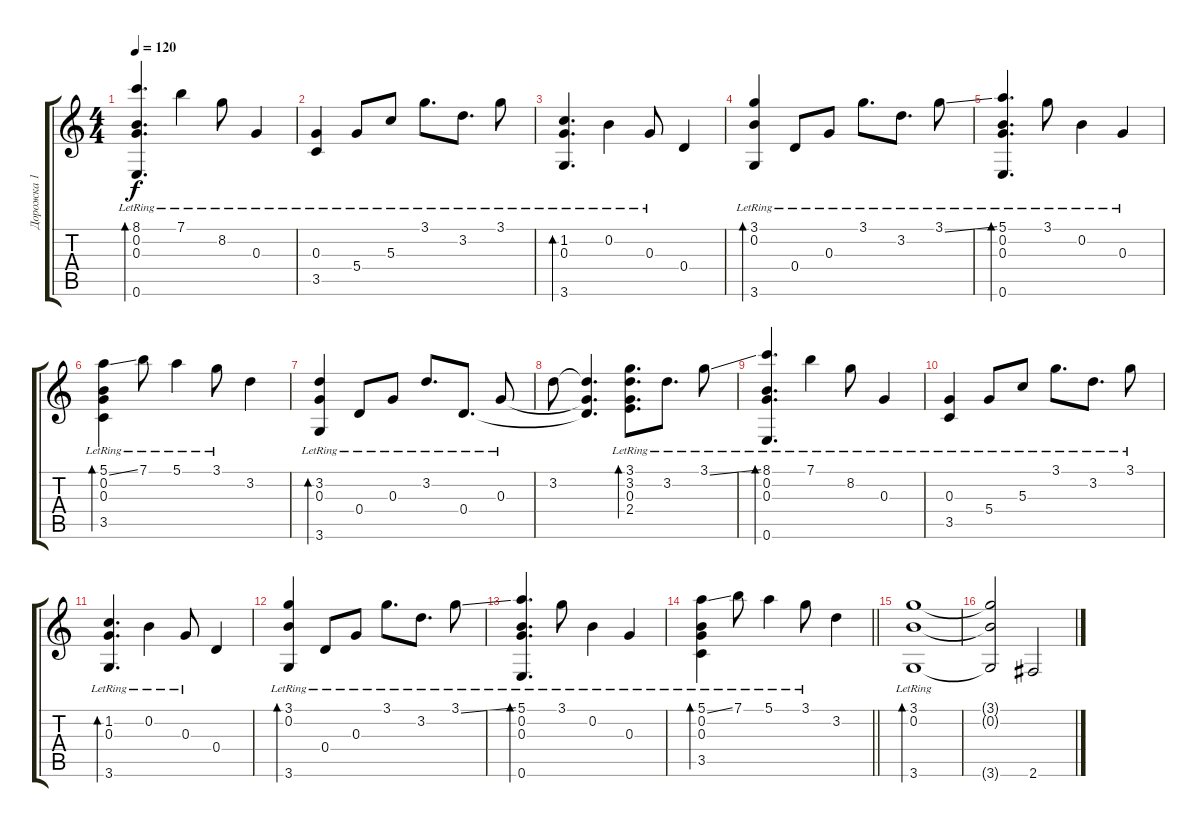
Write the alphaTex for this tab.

\track ("Дорожка 1" "Дорожка 1") {instrument acousticguitarsteel}
\staff {score tabs}
\tuning (E4 B3 G3 D3 A2 E2) {hide}
\ts (4 4)
\section ("" "")
\tempo 120
\clef g2
\ks c
(8.1{lr} 0.2{lr} 0.3{lr} 0.6{lr}).4{d bd 60 dy f} 7.1{lr}.4 8.2{lr}.8 0.3{lr}.4 |
(0.3{lr} 3.5{lr}).4 5.4{lr}.8 5.3{lr}.8 3.1{lr}.8{d} 3.2{lr}.8{d} 3.1{lr}.8 |
(1.2{lr} 0.3{lr} 3.6{lr}).4{d bd 60} 0.2{lr}.4 0.3{lr}.8 0.4.4 |
(3.1{lr} 0.2{lr} 3.6{lr}).4{bd 60} 0.4{lr}.8 0.3{lr}.8 3.1{lr}.8{d} 3.2{lr}.8{d} 3.1{ss lr}.8 |
(5.1{lr} 0.2{lr} 0.3{lr} 0.6{lr}).4{d bd 60} 3.1{lr}.8 0.2{lr}.4 0.3{lr}.4 |
(5.1{ss lr} 0.2{lr} 0.3{lr} 3.5{lr}).4{bd 60} 7.1{lr}.8 5.1{lr}.4 3.1{lr}.8 3.2.4 |
(3.2{lr} 0.3{lr} 3.6{lr}).4{bd 60} 0.4{lr}.8 0.3{lr}.8 3.2{lr}.8{d} 0.4{lr}.8{d} 0.3{lr}.8 |
3.2.8 (3.2{t} 0.3{t} 0.4{t}).4{d} (3.1{lr} 3.2{lr} 0.3{lr} 2.4{lr}).8{d bd 60} 3.2{lr}.8{d} 3.1{ss lr}.8 |
(8.1{lr} 0.2{lr} 0.3{lr} 0.6{lr}).4{d bd 60} 7.1{lr}.4 8.2{lr}.8 0.3{lr}.4 |
(0.3{lr} 3.5{lr}).4 5.4{lr}.8 5.3{lr}.8 3.1{lr}.8{d} 3.2{lr}.8{d} 3.1{lr}.8 |
(1.2{lr} 0.3{lr} 3.6{lr}).4{d bd 60} 0.2{lr}.4 0.3{lr}.8 0.4.4 |
(3.1{lr} 0.2{lr} 3.6{lr}).4{bd 60} 0.4{lr}.8 0.3{lr}.8 3.1{lr}.8{d} 3.2{lr}.8{d} 3.1{ss lr}.8 |
(5.1{lr} 0.2{lr} 0.3{lr} 0.6{lr}).4{d bd 60} 3.1{lr}.8 0.2{lr}.4 0.3{lr}.4 |
\barLineRight lightlight
(5.1{ss lr} 0.2{lr} 0.3{lr} 3.5{lr}).4{bd 60} 7.1{lr}.8 5.1{lr}.4 3.1{lr}.8 3.2.4 |
\section ("" "")
(3.1{lr} 0.2{lr} 3.6{lr}).1{bd 60} |
(3.1{t} 0.2{t} 3.6{t}).2 2.6.2
